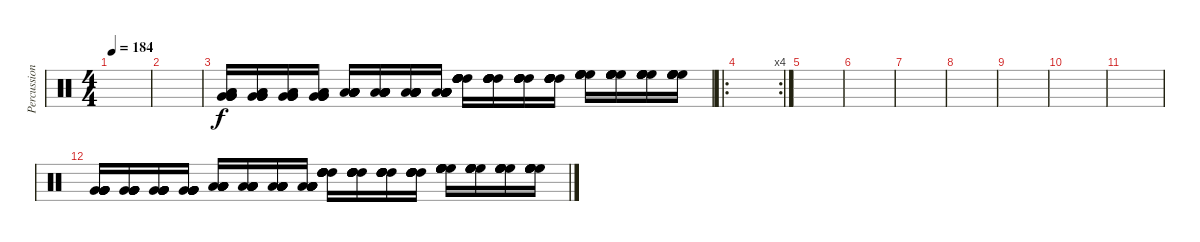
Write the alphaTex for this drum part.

\track ("Percussion" "Percussion") {instrument percussion}
\staff {score}
\articulation defaults
\ts (4 4)
\tempo 184
\clef neutral
\ks c
|
|
("Low Tom (hit)" "Low Tom (hit)" "Very Low Tom (hit)" "Very Low Tom (hit)" "Very Low Tom (hit)" "Very Low Tom (hit)").16 ("Low Tom (hit)" "Low Tom (hit)" "Very Low Tom (hit)" "Very Low Tom (hit)" "Very Low Tom (hit)" "Very Low Tom (hit)").16 ("Low Tom (hit)" "Low Tom (hit)" "Very Low Tom (hit)" "Very Low Tom (hit)" "Very Low Tom (hit)" "Very Low Tom (hit)").16 ("Low Tom (hit)" "Low Tom (hit)" "Very Low Tom (hit)" "Very Low Tom (hit)" "Very Low Tom (hit)" "Very Low Tom (hit)").16 ("Low Tom (hit)" "Low Tom (hit)" "Low Tom (hit)" "Low Tom (hit)" "Low Tom (hit)" "Low Tom (hit)").16 ("Low Tom (hit)" "Low Tom (hit)" "Low Tom (hit)" "Low Tom (hit)" "Low Tom (hit)" "Low Tom (hit)").16 ("Low Tom (hit)" "Low Tom (hit)" "Low Tom (hit)" "Low Tom (hit)" "Low Tom (hit)" "Low Tom (hit)").16 ("Low Tom (hit)" "Low Tom (hit)" "Low Tom (hit)" "Low Tom (hit)" "Low Tom (hit)" "Low Tom (hit)").16 ("High Tom (hit)" "High Tom (hit)" "High Tom (hit)" "High Tom (hit)" "High Tom (hit)" "High Tom (hit)").16 ("High Tom (hit)" "High Tom (hit)" "High Tom (hit)" "High Tom (hit)" "High Tom (hit)" "High Tom (hit)").16 ("High Tom (hit)" "High Tom (hit)" "High Tom (hit)" "High Tom (hit)" "High Tom (hit)" "High Tom (hit)").16 ("High Tom (hit)" "High Tom (hit)" "High Tom (hit)" "High Tom (hit)" "High Tom (hit)" "High Tom (hit)").16 ("High Floor Tom (hit)" "High Floor Tom (hit)" "High Floor Tom (hit)" "High Floor Tom (hit)" "High Floor Tom (hit)" "High Floor Tom (hit)").16 ("High Floor Tom (hit)" "High Floor Tom (hit)" "High Floor Tom (hit)" "High Floor Tom (hit)" "High Floor Tom (hit)" "High Floor Tom (hit)").16 ("High Floor Tom (hit)" "High Floor Tom (hit)" "High Floor Tom (hit)" "High Floor Tom (hit)" "High Floor Tom (hit)" "High Floor Tom (hit)").16 ("High Floor Tom (hit)" "High Floor Tom (hit)" "High Floor Tom (hit)" "High Floor Tom (hit)" "High Floor Tom (hit)" "High Floor Tom (hit)").16 |
\ro
\rc 4
|
|
|
|
|
|
|
|
("Very Low Tom (hit)" "Very Low Tom (hit)" "Very Low Tom (hit)" "Very Low Tom (hit)" "Very Low Tom (hit)" "Very Low Tom (hit)").16 ("Very Low Tom (hit)" "Very Low Tom (hit)" "Very Low Tom (hit)" "Very Low Tom (hit)" "Very Low Tom (hit)" "Very Low Tom (hit)").16 ("Very Low Tom (hit)" "Very Low Tom (hit)" "Very Low Tom (hit)" "Very Low Tom (hit)" "Very Low Tom (hit)" "Very Low Tom (hit)").16 ("Very Low Tom (hit)" "Very Low Tom (hit)" "Very Low Tom (hit)" "Very Low Tom (hit)" "Very Low Tom (hit)" "Very Low Tom (hit)").16 ("Low Tom (hit)" "Low Tom (hit)" "Low Tom (hit)" "Low Tom (hit)" "Low Tom (hit)" "Low Tom (hit)").16 ("Low Tom (hit)" "Low Tom (hit)" "Low Tom (hit)" "Low Tom (hit)" "Low Tom (hit)" "Low Tom (hit)").16 ("Low Tom (hit)" "Low Tom (hit)" "Low Tom (hit)" "Low Tom (hit)" "Low Tom (hit)" "Low Tom (hit)").16 ("Low Tom (hit)" "Low Tom (hit)" "Low Tom (hit)" "Low Tom (hit)" "Low Tom (hit)" "Low Tom (hit)").16 ("High Tom (hit)" "High Tom (hit)" "High Tom (hit)" "High Tom (hit)" "High Tom (hit)" "High Tom (hit)").16 ("High Tom (hit)" "High Tom (hit)" "High Tom (hit)" "High Tom (hit)" "High Tom (hit)" "High Tom (hit)").16 ("High Tom (hit)" "High Tom (hit)" "High Tom (hit)" "High Tom (hit)" "High Tom (hit)" "High Tom (hit)").16 ("High Tom (hit)" "High Tom (hit)" "High Tom (hit)" "High Tom (hit)" "High Tom (hit)" "High Tom (hit)").16 ("High Floor Tom (hit)" "High Floor Tom (hit)" "High Floor Tom (hit)" "High Floor Tom (hit)" "High Floor Tom (hit)" "High Floor Tom (hit)").16 ("High Floor Tom (hit)" "High Floor Tom (hit)" "High Floor Tom (hit)" "High Floor Tom (hit)" "High Floor Tom (hit)" "High Floor Tom (hit)").16 ("High Floor Tom (hit)" "High Floor Tom (hit)" "High Floor Tom (hit)" "High Floor Tom (hit)" "High Floor Tom (hit)" "High Floor Tom (hit)").16 ("High Floor Tom (hit)" "High Floor Tom (hit)" "High Floor Tom (hit)" "High Floor Tom (hit)" "High Floor Tom (hit)" "High Floor Tom (hit)").16
